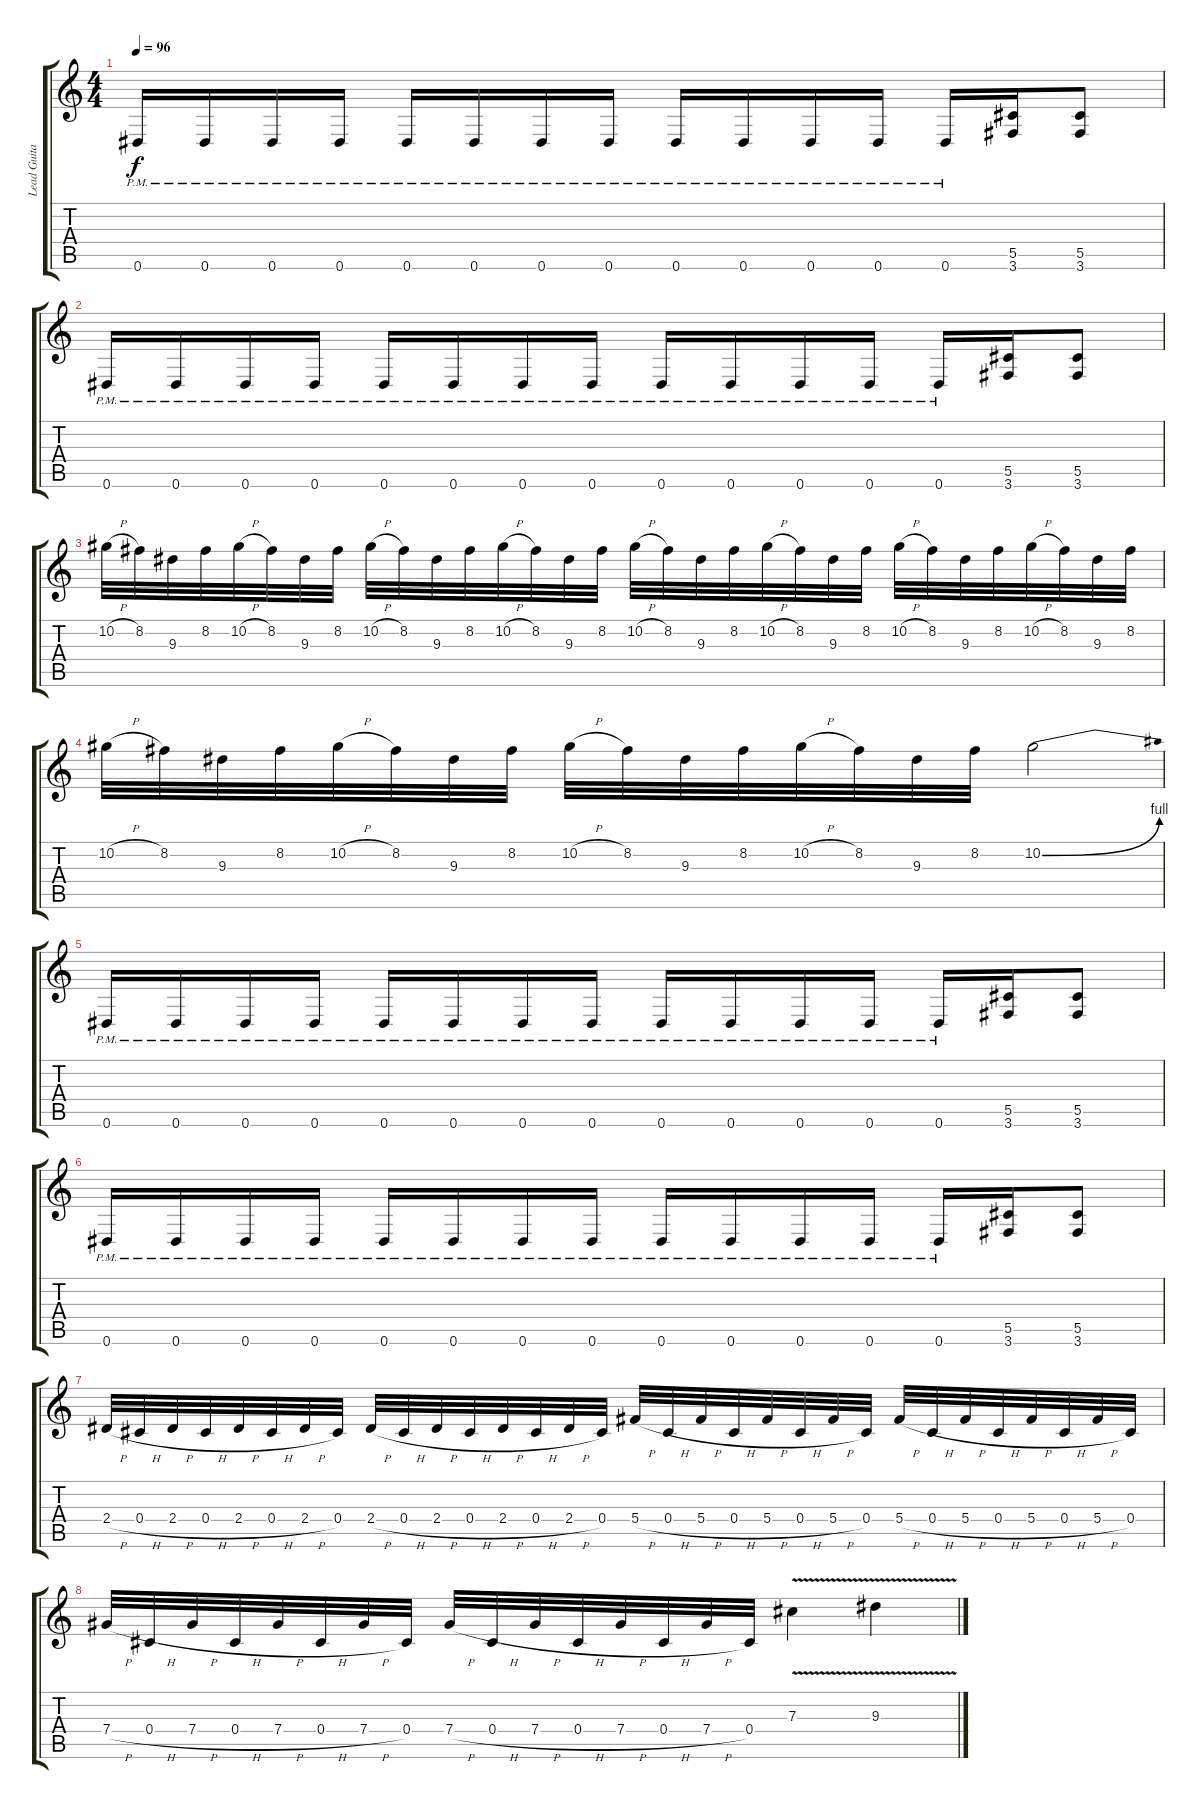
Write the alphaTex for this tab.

\track ("Lead Guitar" "Lead Guita") {instrument distortionguitar}
\staff {score tabs}
\tuning (Eb4 Bb3 Gb3 Db3 Ab2 Eb2) {hide}
\ts (4 4)
\tempo 96
\clef g2
\ks c
0.6{pm}.16{dy f} 0.6{pm}.16 0.6{pm}.16 0.6{pm}.16 0.6{pm}.16 0.6{pm}.16 0.6{pm}.16 0.6{pm}.16 0.6{pm}.16 0.6{pm}.16 0.6{pm}.16 0.6{pm}.16 0.6{pm}.16 (5.5 3.6).16 (5.5 3.6).8 |
0.6{pm}.16 0.6{pm}.16 0.6{pm}.16 0.6{pm}.16 0.6{pm}.16 0.6{pm}.16 0.6{pm}.16 0.6{pm}.16 0.6{pm}.16 0.6{pm}.16 0.6{pm}.16 0.6{pm}.16 0.6{pm}.16 (5.5 3.6).16 (5.5 3.6).8 |
10.2{h}.32 8.2.32 9.3.32 8.2.32 10.2{h}.32 8.2.32 9.3.32 8.2.32 10.2{h}.32 8.2.32 9.3.32 8.2.32 10.2{h}.32 8.2.32 9.3.32 8.2.32 10.2{h}.32 8.2.32 9.3.32 8.2.32 10.2{h}.32 8.2.32 9.3.32 8.2.32 10.2{h}.32 8.2.32 9.3.32 8.2.32 10.2{h}.32 8.2.32 9.3.32 8.2.32 |
10.2{h}.32 8.2.32 9.3.32 8.2.32 10.2{h}.32 8.2.32 9.3.32 8.2.32 10.2{h}.32 8.2.32 9.3.32 8.2.32 10.2{h}.32 8.2.32 9.3.32 8.2.32 10.2{be (bend 0 0 60 4)}.2 |
0.6{pm}.16 0.6{pm}.16 0.6{pm}.16 0.6{pm}.16 0.6{pm}.16 0.6{pm}.16 0.6{pm}.16 0.6{pm}.16 0.6{pm}.16 0.6{pm}.16 0.6{pm}.16 0.6{pm}.16 0.6{pm}.16 (5.5 3.6).16 (5.5 3.6).8 |
0.6{pm}.16 0.6{pm}.16 0.6{pm}.16 0.6{pm}.16 0.6{pm}.16 0.6{pm}.16 0.6{pm}.16 0.6{pm}.16 0.6{pm}.16 0.6{pm}.16 0.6{pm}.16 0.6{pm}.16 0.6{pm}.16 (5.5 3.6).16 (5.5 3.6).8 |
2.4{h}.32 0.4{h}.32 2.4{h}.32 0.4{h}.32 2.4{h}.32 0.4{h}.32 2.4{h}.32 0.4.32 2.4{h}.32 0.4{h}.32 2.4{h}.32 0.4{h}.32 2.4{h}.32 0.4{h}.32 2.4{h}.32 0.4.32 5.4{h}.32 0.4{h}.32 5.4{h}.32 0.4{h}.32 5.4{h}.32 0.4{h}.32 5.4{h}.32 0.4.32 5.4{h}.32 0.4{h}.32 5.4{h}.32 0.4{h}.32 5.4{h}.32 0.4{h}.32 5.4{h}.32 0.4.32 |
7.4{h}.32 0.4{h}.32 7.4{h}.32 0.4{h}.32 7.4{h}.32 0.4{h}.32 7.4{h}.32 0.4.32 7.4{h}.32 0.4{h}.32 7.4{h}.32 0.4{h}.32 7.4{h}.32 0.4{h}.32 7.4{h}.32 0.4.32 7.3{v}.4 9.3{v}.4
